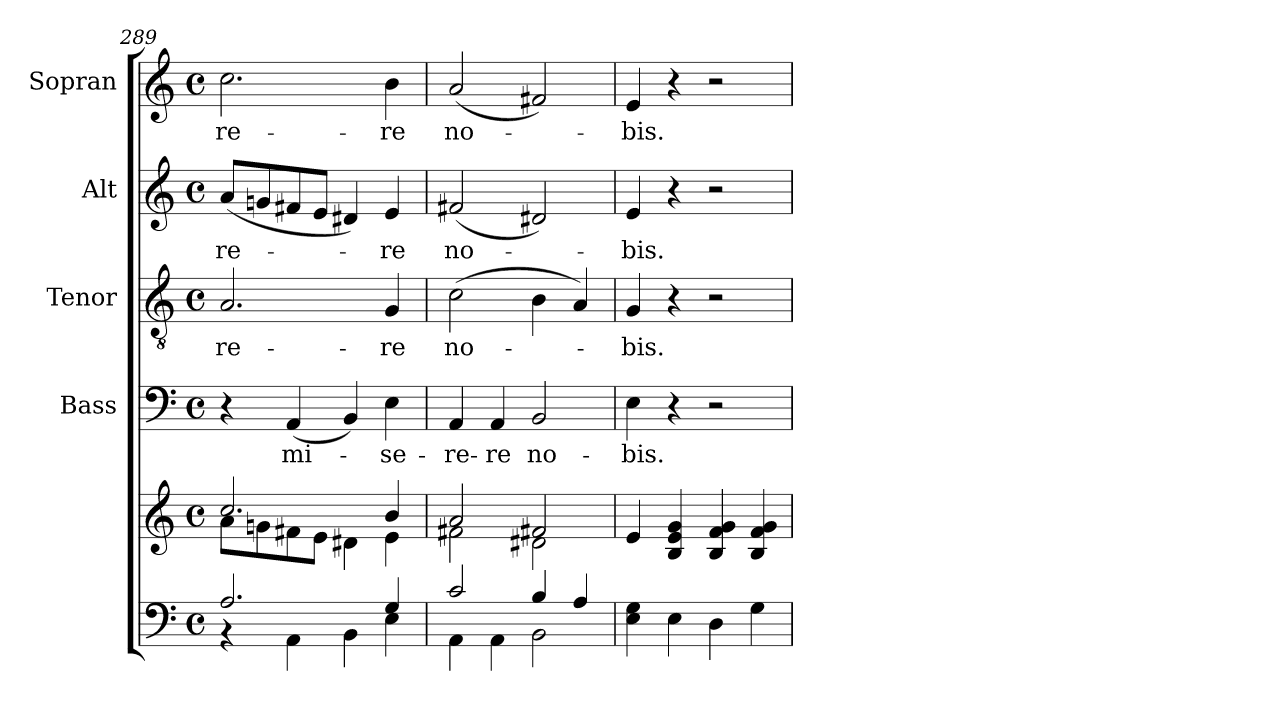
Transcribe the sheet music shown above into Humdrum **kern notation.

**kern	**kern	**kern	**text	**kern	**text	**kern	**text	**kern	**text
*part5	*part5	*part4	*part4	*part3	*part3	*part2	*part2	*part1	*part1
*staff6	*staff5	*staff4	*staff4	*staff3	*staff3	*staff2	*staff2	*staff1	*staff1
*	*	*I"Bass	*	*I"Tenor	*	*I"Alt	*	*I"Sopran	*
*	*	*I'B.	*	*I'T.	*	*I'A.	*	*I'S.	*
*clefF4	*clefG2	*clefF4	*	*clefGv2	*	*clefG2	*	*clefG2	*
*k[]	*k[]	*k[]	*	*k[]	*	*k[]	*	*k[]	*
*C:	*C:	*C:	*	*C:	*	*C:	*	*C:	*
*M4/4	*M4/4	*M4/4	*	*M4/4	*	*M4/4	*	*M4/4	*
*met(c)	*met(c)	*met(c)	*	*met(c)	*	*met(c)	*	*met(c)	*
=289	=289	=289	=289	=289	=289	=289	=289	=289	=289
*^	*^	*	*	*	*	*	*	*	*
!	!	!	!	!	!	!	!LO:LY:b	!	!LO:LY:b	!	!LO:LY:b
2.A/	4rAA	2.cc/	8a\L	4r	.	2.A/	-re-	(<8a/L	-re-	2.cc\	-re-
.	.	.	8gn\	.	.	.	.	8gn/	.	.	.
!	!	!	!	!	!LO:LY:b	!	!	!	!	!	!
.	4AA\	.	8f#X\	(<4AA/	mi-	.	.	8f#X/	.	.	.
.	.	.	8e\J	.	.	.	.	8e/J	.	.	.
.	4BB\	.	4d#X\	4BB/)	.	.	.	4d#X/)	.	.	.
!	!	!	!	!	!LO:LY:b	!	!LO:LY:b	!	!LO:LY:b	!	!LO:LY:b
4G/	4E\	4b/	4e\	4E\	-se-	4G/	-re	4e/	-re	4b\	-re
=290	=290	=290	=290	=290	=290	=290	=290	=290	=290	=290	=290
!	!	!	!	!	!LO:LY:b	!	!LO:LY:b	!	!LO:LY:b	!	!LO:LY:b
2c/	4AA\	2a/	2f#X\	4AA/	-re-	(>2c\	no-	(<2f#X/	no-	(<2a/	no-
!	!	!	!	!	!LO:LY:b	!	!	!	!	!	!
.	4AA\	.	.	4AA/	-re	.	.	.	.	.	.
!	!	!	!	!	!LO:LY:b	!	!	!	!	!	!
4B/	2BB\	2f#X/	2d#X\	2BB/	no-	4B\	.	2d#X/)	.	2f#X/)	.
4A/	.	.	.	.	.	4A/)	.	.	.	.	.
*v	*v	*	*	*	*	*	*	*	*	*	*
*	*v	*v	*	*	*	*	*	*	*	*
=291	=291	=291	=291	=291	=291	=291	=291	=291	=291
!	!	!	!LO:LY:b	!	!LO:LY:b	!	!LO:LY:b	!	!LO:LY:b
4E\ 4G\	4e/	4E\	-bis.	4G/	-bis.	4e/	-bis.	4e/	-bis.
4E\	4B/ 4e/ 4g/	4r	.	4r	.	4r	.	4r	.
4D\	4B/ 4f/ 4g/	2r	.	2r	.	2r	.	2r	.
4G\	4B/ 4f/ 4g/	.	.	.	.	.	.	.	.
=	=	=	=	=	=	=	=	=	=
*-	*-	*-	*-	*-	*-	*-	*-	*-	*-
